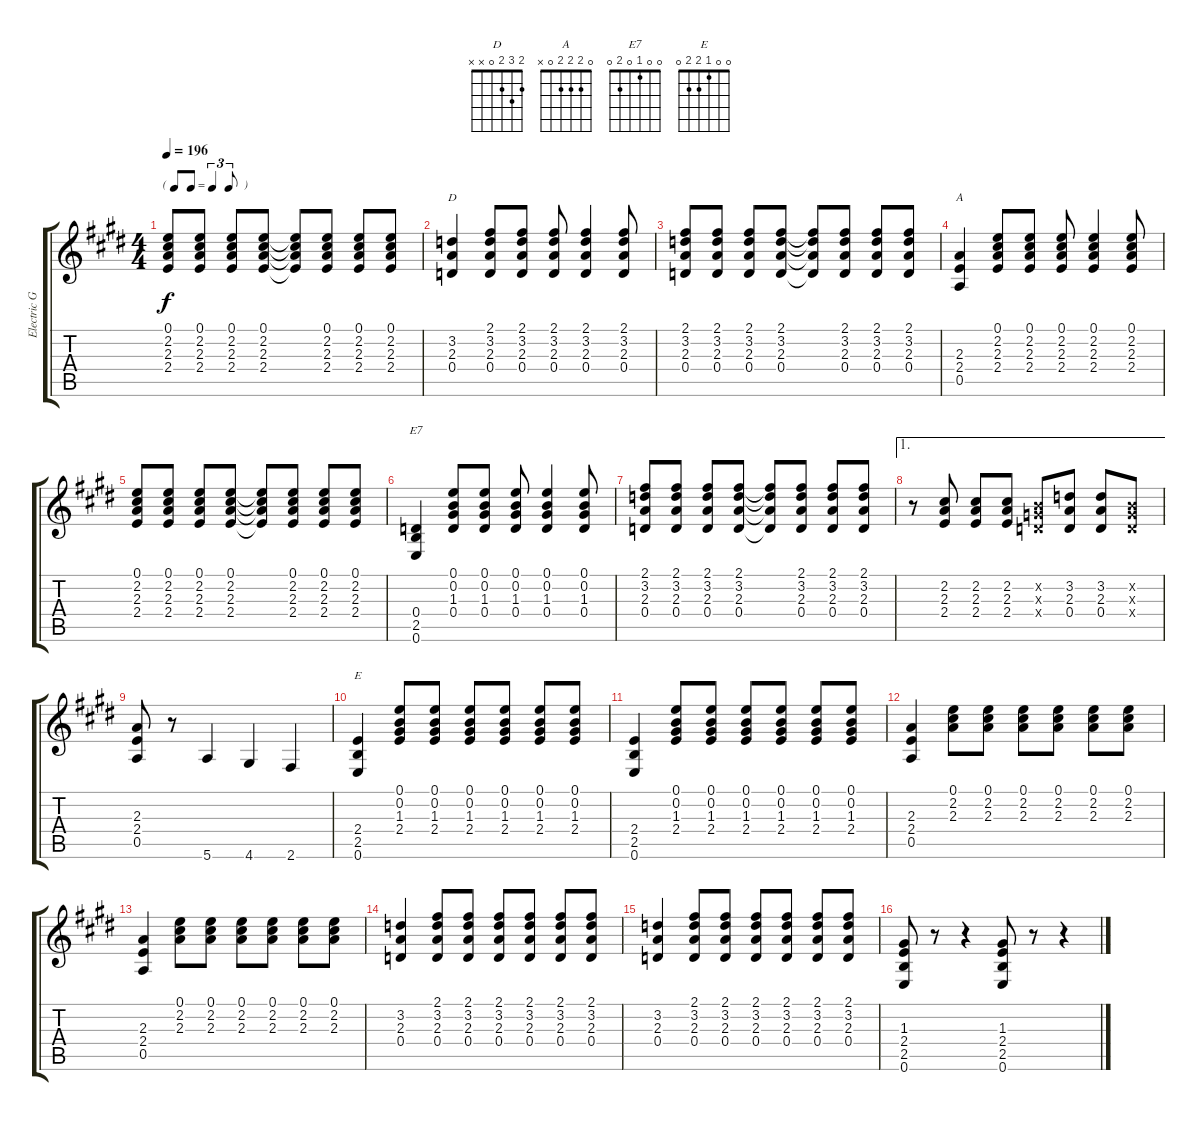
\track ("Electric Guitar" "Electric G") {instrument electricguitarjazz}
\staff {score tabs}
\tuning (E4 B3 G3 D3 A2 E2) {hide}
\chord ("D" 2 3 2 0 x x)
\chord ("A" 0 2 2 2 0 x)
\chord ("E7" 0 0 1 0 2 0)
\chord ("E" 0 0 1 2 2 0)
\ts (4 4)
\tf triplet8th
\tempo 196
\clef g2
\ks e
(0.1 2.2 2.3 2.4).8{dy f} (0.1 2.2 2.3 2.4).8 (0.1 2.2 2.3 2.4).8 (0.1 2.2 2.3 2.4).8 (0.1{t} 2.2{t} 2.3{t} 2.4{t}).8 (0.1 2.2 2.3 2.4).8 (0.1 2.2 2.3 2.4).8 (0.1 2.2 2.3 2.4).8 |
(3.2 2.3 0.4).4{ch "D"} (2.1 3.2 2.3 0.4).8 (2.1 3.2 2.3 0.4).8 (2.1 3.2 2.3 0.4).8 (2.1 3.2 2.3 0.4).4 (2.1 3.2 2.3 0.4).8 |
(2.1 3.2 2.3 0.4).8 (2.1 3.2 2.3 0.4).8 (2.1 3.2 2.3 0.4).8 (2.1 3.2 2.3 0.4).8 (2.1{t} 3.2{t} 2.3{t} 0.4{t}).8 (2.1 3.2 2.3 0.4).8 (2.1 3.2 2.3 0.4).8 (2.1 3.2 2.3 0.4).8 |
(2.3 2.4 0.5).4{ch "A"} (0.1 2.2 2.3 2.4).8 (0.1 2.2 2.3 2.4).8 (0.1 2.2 2.3 2.4).8 (0.1 2.2 2.3 2.4).4 (0.1 2.2 2.3 2.4).8 |
(0.1 2.2 2.3 2.4).8 (0.1 2.2 2.3 2.4).8 (0.1 2.2 2.3 2.4).8 (0.1 2.2 2.3 2.4).8 (0.1{t} 2.2{t} 2.3{t} 2.4{t}).8 (0.1 2.2 2.3 2.4).8 (0.1 2.2 2.3 2.4).8 (0.1 2.2 2.3 2.4).8 |
(0.4 2.5 0.6).4{ch "E7"} (0.1 0.2 1.3 0.4).8 (0.1 0.2 1.3 0.4).8 (0.1 0.2 1.3 0.4).8 (0.1 0.2 1.3 0.4).4 (0.1 0.2 1.3 0.4).8 |
(2.1 3.2 2.3 0.4).8 (2.1 3.2 2.3 0.4).8 (2.1 3.2 2.3 0.4).8 (2.1 3.2 2.3 0.4).8 (2.1{t} 3.2{t} 2.3{t} 0.4{t}).8 (2.1 3.2 2.3 0.4).8 (2.1 3.2 2.3 0.4).8 (2.1 3.2 2.3 0.4).8 |
\ae 1
r.8 (2.2 2.3 2.4).8 (2.2 2.3 2.4).8 (2.2 2.3 2.4).8 (0.2{x} 0.3{x} 0.4{x}).8 (3.2 2.3 0.4).8 (3.2 2.3 0.4).8 (0.2{x} 0.3{x} 0.4{x}).8 |
(2.3 2.4 0.5).8 r.8 5.6.4 4.6.4 2.6.4 |
(2.4 2.5 0.6).4{ch "E"} (0.1 0.2 1.3 2.4).8 (0.1 0.2 1.3 2.4).8 (0.1 0.2 1.3 2.4).8 (0.1 0.2 1.3 2.4).8 (0.1 0.2 1.3 2.4).8 (0.1 0.2 1.3 2.4).8 |
(2.4 2.5 0.6).4 (0.1 0.2 1.3 2.4).8 (0.1 0.2 1.3 2.4).8 (0.1 0.2 1.3 2.4).8 (0.1 0.2 1.3 2.4).8 (0.1 0.2 1.3 2.4).8 (0.1 0.2 1.3 2.4).8 |
(2.3 2.4 0.5).4 (0.1 2.2 2.3).8 (0.1 2.2 2.3).8 (0.1 2.2 2.3).8 (0.1 2.2 2.3).8 (0.1 2.2 2.3).8 (0.1 2.2 2.3).8 |
(2.3 2.4 0.5).4 (0.1 2.2 2.3).8 (0.1 2.2 2.3).8 (0.1 2.2 2.3).8 (0.1 2.2 2.3).8 (0.1 2.2 2.3).8 (0.1 2.2 2.3).8 |
(3.2 2.3 0.4).4 (2.1 3.2 2.3 0.4).8 (2.1 3.2 2.3 0.4).8 (2.1 3.2 2.3 0.4).8 (2.1 3.2 2.3 0.4).8 (2.1 3.2 2.3 0.4).8 (2.1 3.2 2.3 0.4).8 |
(3.2 2.3 0.4).4 (2.1 3.2 2.3 0.4).8 (2.1 3.2 2.3 0.4).8 (2.1 3.2 2.3 0.4).8 (2.1 3.2 2.3 0.4).8 (2.1 3.2 2.3 0.4).8 (2.1 3.2 2.3 0.4).8 |
(1.3 2.4 2.5 0.6).8 r.8 r.4 (1.3 2.4 2.5 0.6).8 r.8 r.4
